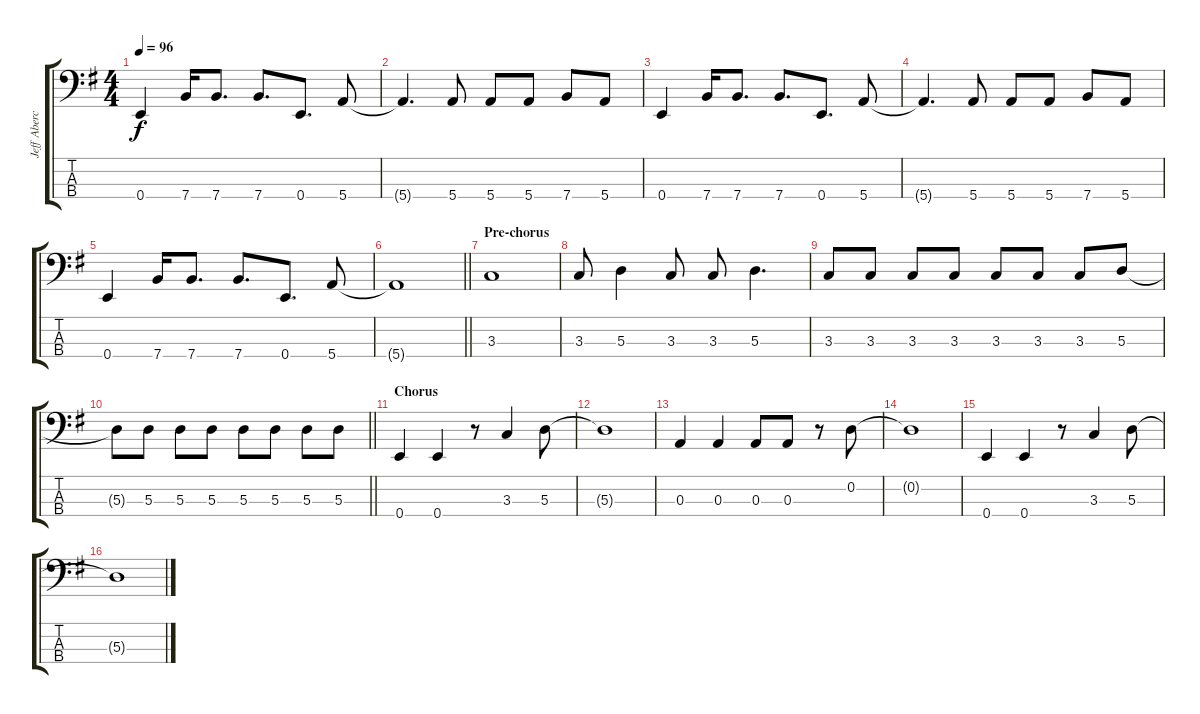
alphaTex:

\track ("Jeff Abercrombie (Bass)" "Jeff Aberc") {instrument electricbassfinger}
\staff {score tabs}
\tuning (G2 D2 A1 E1) {hide}
\ts (4 4)
\tempo 96
\clef f4
\ks g
0.4.4{dy f} 7.4.16 7.4.8{d} 7.4.8{d} 0.4.8{d} 5.4.8 |
5.4{t}.4{d} 5.4.8 5.4.8 5.4.8 7.4.8 5.4.8 |
0.4.4 7.4.16 7.4.8{d} 7.4.8{d} 0.4.8{d} 5.4.8 |
5.4{t}.4{d} 5.4.8 5.4.8 5.4.8 7.4.8 5.4.8 |
0.4.4 7.4.16 7.4.8{d} 7.4.8{d} 0.4.8{d} 5.4.8 |
\barLineRight lightlight
5.4{t}.1 |
\section ("" "Pre-chorus")
3.3.1 |
3.3.8 5.3.4 3.3.8 3.3.8 5.3.4{d} |
3.3.8 3.3.8 3.3.8 3.3.8 3.3.8 3.3.8 3.3.8 5.3.8 |
\barLineRight lightlight
5.3{t}.8 5.3.8 5.3.8 5.3.8 5.3.8 5.3.8 5.3.8 5.3.8 |
\section ("" "Chorus")
0.4.4 0.4.4 r.8 3.3.4 5.3.8 |
5.3{t}.1 |
0.3.4 0.3.4 0.3.8 0.3.8 r.8 0.2.8 |
0.2{t}.1 |
0.4.4 0.4.4 r.8 3.3.4 5.3.8 |
5.3{t}.1
